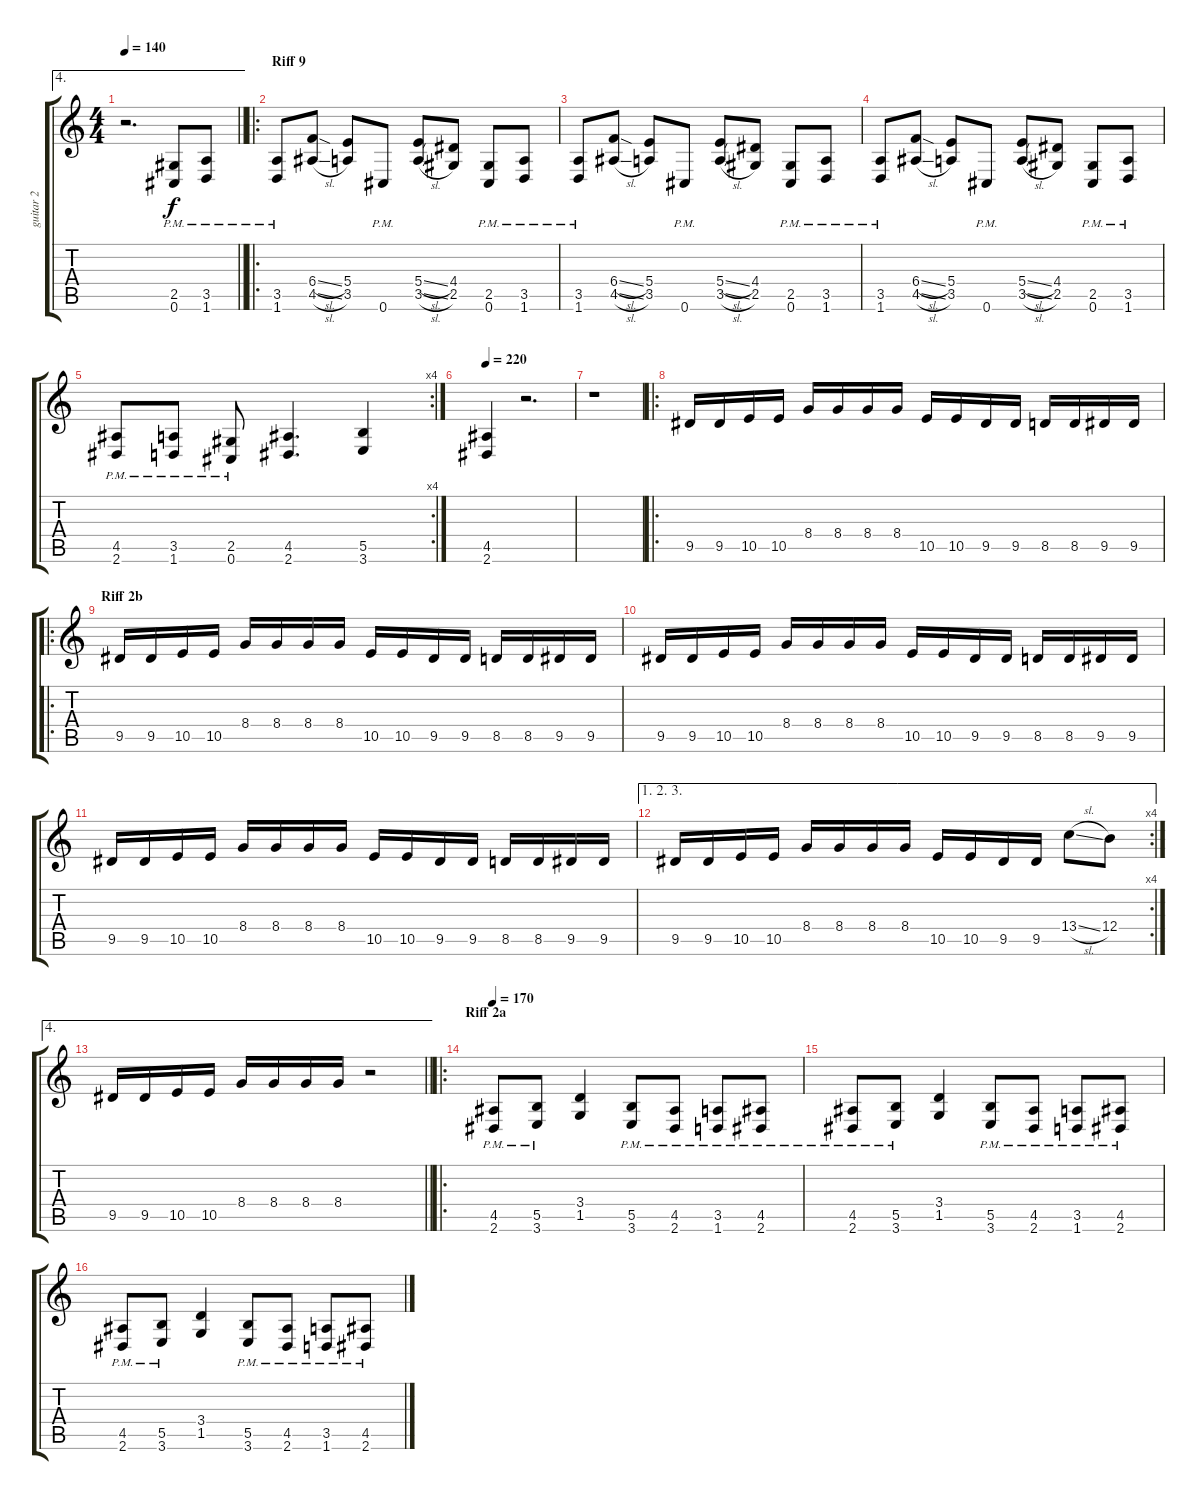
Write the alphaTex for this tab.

\track ("guitar 2" "guitar 2") {instrument distortionguitar}
\staff {score tabs}
\tuning (Db4 Ab3 E3 B2 Gb2 Db2) {hide}
\ae 4
\ts (4 4)
\tempo 140
\clef g2
\barLineRight lightlight
\ks c
r.2{d dy f} (2.5{pm} 0.6{pm}).8 (3.5{pm} 1.6{pm}).8 |
\ro
\section ("" "Riff 9")
(3.5{pm} 1.6{pm}).8 (6.4{sl} 4.5{sl}).8 (5.4 3.5).8 0.6{pm}.8 (5.4{sl} 3.5{sl}).8 (4.4 2.5).8 (2.5{pm} 0.6{pm}).8 (3.5{pm} 1.6{pm}).8 |
(3.5 1.6{pm}).8 (6.4{sl} 4.5{sl}).8 (5.4 3.5).8 0.6{pm}.8 (5.4{sl} 3.5{sl}).8 (4.4 2.5).8 (2.5{pm} 0.6{pm}).8 (3.5{pm} 1.6{pm}).8 |
(3.5{pm} 1.6{pm}).8 (6.4{sl} 4.5{sl}).8 (5.4 3.5).8 0.6{pm}.8 (5.4{sl} 3.5{sl}).8 (4.4 2.5).8 (2.5{pm} 0.6{pm}).8 (3.5{pm} 1.6{pm}).8 |
\rc 4
(4.5{pm} 2.6{pm}).8 (3.5{pm} 1.6{pm}).8 (2.5{pm} 0.6{pm}).8 (4.5 2.6).4{d} (5.5 3.6).4 |
\tempo 220
(4.5 2.6).4 r.2{d} |
r.1 |
\ro
9.5.16 9.5.16 10.5.16 10.5.16 8.4.16 8.4.16 8.4.16 8.4.16 10.5.16 10.5.16 9.5.16 9.5.16 8.5.16 8.5.16 9.5.16 9.5.16 |
\ro
\section ("" "Riff 2b")
9.5.16 9.5.16 10.5.16 10.5.16 8.4.16 8.4.16 8.4.16 8.4.16 10.5.16 10.5.16 9.5.16 9.5.16 8.5.16 8.5.16 9.5.16 9.5.16 |
9.5.16 9.5.16 10.5.16 10.5.16 8.4.16 8.4.16 8.4.16 8.4.16 10.5.16 10.5.16 9.5.16 9.5.16 8.5.16 8.5.16 9.5.16 9.5.16 |
9.5.16 9.5.16 10.5.16 10.5.16 8.4.16 8.4.16 8.4.16 8.4.16 10.5.16 10.5.16 9.5.16 9.5.16 8.5.16 8.5.16 9.5.16 9.5.16 |
\ae (1 2 3)
\rc 4
9.5.16 9.5.16 10.5.16 10.5.16 8.4.16 8.4.16 8.4.16 8.4.16 10.5.16 10.5.16 9.5.16 9.5.16 13.4{sl}.8 12.4.8 |
\ae 4
\barLineRight lightlight
9.5.16 9.5.16 10.5.16 10.5.16 8.4.16 8.4.16 8.4.16 8.4.16 r.2 |
\ro
\section ("" "Riff 2a")
\tempo 170
(4.5{pm} 2.6{pm}).8 (5.5{pm} 3.6{pm}).8 (3.4 1.5).4 (5.5{pm} 3.6{pm}).8 (4.5{pm} 2.6{pm}).8 (3.5{pm} 1.6{pm}).8 (4.5{pm} 2.6{pm}).8 |
(4.5{pm} 2.6{pm}).8 (5.5{pm} 3.6{pm}).8 (3.4 1.5).4 (5.5{pm} 3.6{pm}).8 (4.5{pm} 2.6{pm}).8 (3.5{pm} 1.6{pm}).8 (4.5{pm} 2.6{pm}).8 |
(4.5{pm} 2.6{pm}).8 (5.5{pm} 3.6{pm}).8 (3.4 1.5).4 (5.5{pm} 3.6{pm}).8 (4.5{pm} 2.6{pm}).8 (3.5{pm} 1.6{pm}).8 (4.5{pm} 2.6{pm}).8
